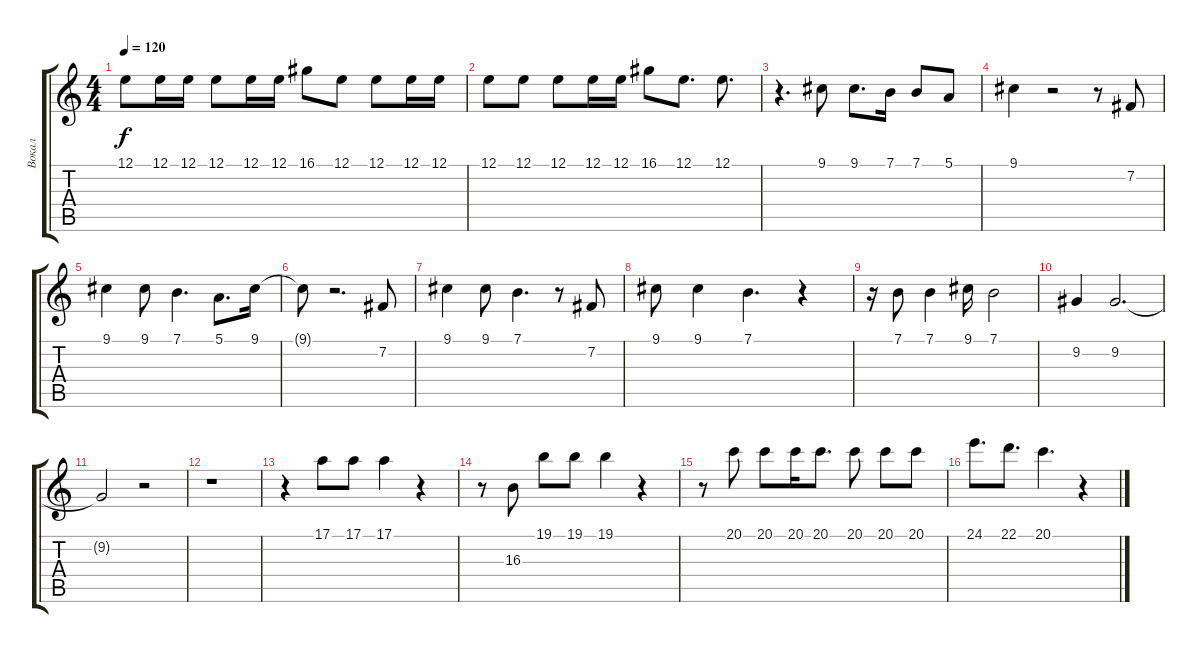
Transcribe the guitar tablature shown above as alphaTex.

\track ("Вокал" "Вокал") {instrument altosax}
\staff {score tabs}
\tuning (E4 B3 G3 D3 A2 E2) {hide}
\ts (4 4)
\tempo 120
\clef g2
\ks c
12.1.8{dy f} 12.1.16 12.1.16 12.1.8 12.1.16 12.1.16 16.1.8 12.1.8 12.1.8 12.1.16 12.1.16 |
12.1.8 12.1.8 12.1.8 12.1.16 12.1.16 16.1.8 12.1.8{d} 12.1.8{d} |
r.4{d} 9.1.8 9.1.8{d} 7.1.16 7.1.8 5.1.8 |
9.1.4 r.2 r.8 7.2.8 |
9.1.4 9.1.8 7.1.4{d} 5.1.8{d} 9.1.16 |
9.1{t}.8 r.2{d} 7.2.8 |
9.1.4 9.1.8 7.1.4{d} r.8 7.2.8 |
9.1.8 9.1.4 7.1.4{d} r.4 |
r.16 7.1.8 7.1.4 9.1.16 7.1.2 |
9.2.4 9.2.2{d} |
9.2{t}.2 r.2 |
r.1 |
r.4 17.1.8 17.1.8 17.1.4 r.4 |
r.8 16.3.8 19.1.8 19.1.8 19.1.4 r.4 |
r.8 20.1.8 20.1.8 20.1.16 20.1.8{d} 20.1.8 20.1.8 20.1.8 |
24.1.8{d} 22.1.8{d} 20.1.4{d} r.4
